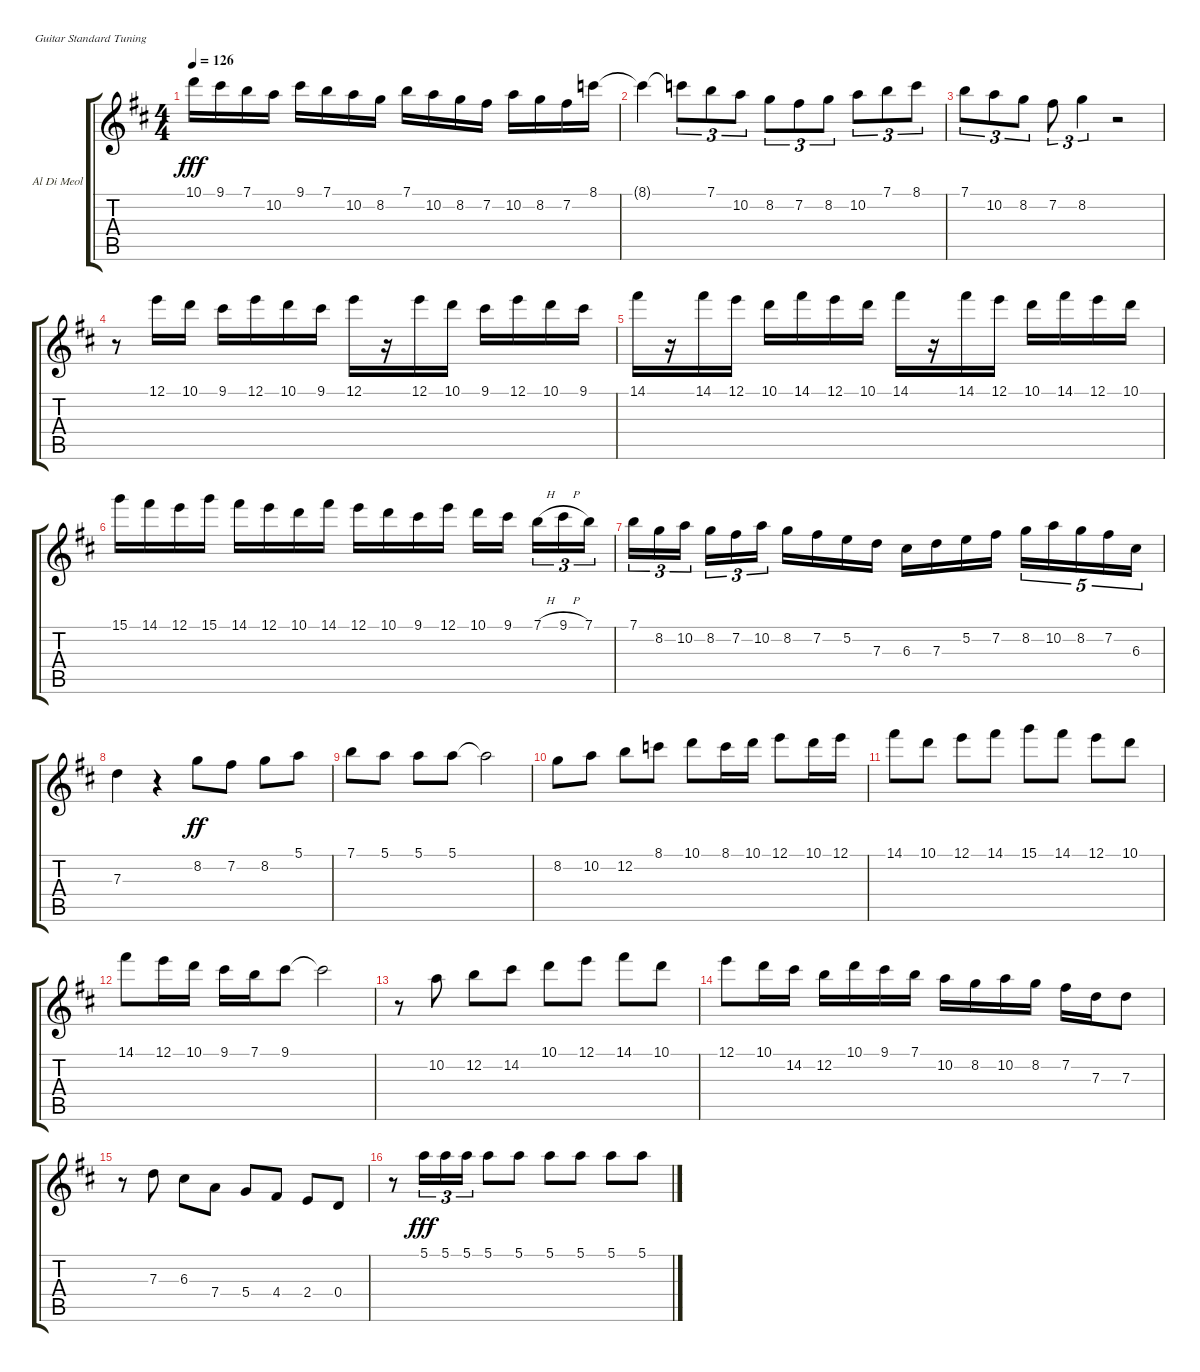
\bracketExtendMode groupsimilarinstruments
\firstSystemTrackNameOrientation horizontal
\otherSystemsTrackNameOrientation horizontal
\track ("Al Di Meola" "Al Di Meol") {instrument acousticguitarsteel}
\staff {score tabs}
\tuning (E4 B3 G3 D3 A2 E2)
\ts (4 4)
\tempo 126
\clef g2
\ks d
10.1.16{dy fff} 9.1.16 7.1.16 10.2.16 9.1.16 7.1.16 10.2.16 8.2.16 7.1.16 10.2.16 8.2.16 7.2.16 10.2.16 8.2.16 7.2.16 8.1.16 |
8.1{t}.4 8.1{t}.8{tu (3 2)} 7.1.8{tu (3 2)} 10.2.8{tu (3 2)} 8.2.8{tu (3 2)} 7.2.8{tu (3 2)} 8.2.8{tu (3 2)} 10.2.8{tu (3 2)} 7.1.8{tu (3 2)} 8.1.8{tu (3 2)} |
7.1.8{tu (3 2)} 10.2.8{tu (3 2)} 8.2.8{tu (3 2)} 7.2.8{tu (3 2)} 8.2.4{tu (3 2)} r.2 |
r.8 12.1.16 10.1.16 9.1.16 12.1.16 10.1.16 9.1.16 12.1.16 r.16 12.1.16 10.1.16 9.1.16 12.1.16 10.1.16 9.1.16 |
14.1.16 r.16 14.1.16 12.1.16 10.1.16 14.1.16 12.1.16 10.1.16 14.1.16 r.16 14.1.16 12.1.16 10.1.16 14.1.16 12.1.16 10.1.16 |
15.1.16 14.1.16 12.1.16 15.1.16 14.1.16 12.1.16 10.1.16 14.1.16 12.1.16 10.1.16 9.1.16 12.1.16 10.1.16 9.1.16 7.1{h}.16{tu (3 2)} 9.1{h}.16{tu (3 2)} 7.1.16{tu (3 2)} |
7.1.16{tu (3 2)} 8.2.16{tu (3 2)} 10.2.16{tu (3 2)} 8.2.16{tu (3 2)} 7.2.16{tu (3 2)} 10.2.16{tu (3 2)} 8.2.16 7.2.16 5.2.16 7.3.16 6.3.16 7.3.16 5.2.16 7.2.16 8.2.16{tu (5 4)} 10.2.16{tu (5 4)} 8.2.16{tu (5 4)} 7.2.16{tu (5 4)} 6.3.16{tu (5 4)} |
7.3.4 r.4 8.2.8{dy ff} 7.2.8 8.2.8 5.1.8 |
7.1.8 5.1.8 5.1.8 5.1.8 5.1{t}.2 |
8.2.8 10.2.8 12.2.8 8.1.8 10.1.8 8.1.16 10.1.16 12.1.8 10.1.16 12.1.16 |
14.1.8 10.1.8 12.1.8 14.1.8 15.1.8 14.1.8 12.1.8 10.1.8 |
14.1.8 12.1.16 10.1.16 9.1.16 7.1.16 9.1.8 9.1{t}.2 |
r.8 10.2.8 12.2.8 14.2.8 10.1.8 12.1.8 14.1.8 10.1.8 |
12.1.8 10.1.16 14.2.16 12.2.16 10.1.16 9.1.16 7.1.16 10.2.16 8.2.16 10.2.16 8.2.16 7.2.16 7.3.16 7.3.8 |
r.8 7.3.8 6.3.8 7.4.8 5.4.8 4.4.8 2.4.8 0.4.8 |
r.8 5.1.16{tu (3 2) dy fff} 5.1.16{tu (3 2)} 5.1.16{tu (3 2)} 5.1.8 5.1.8 5.1.8 5.1.8 5.1.8 5.1.8
